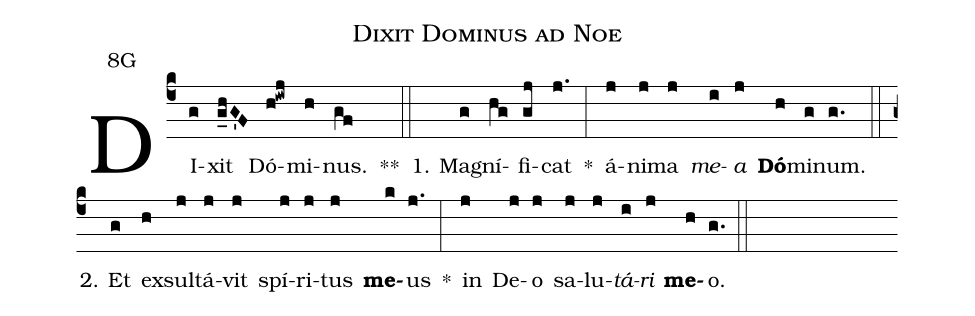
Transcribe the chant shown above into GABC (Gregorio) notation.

name:Dixit Dominus ad Noe;
office-part:Antiphona;
mode:8;
annotation:8G;
%%
(c4) DI(g)xit(g_hG'F) Dó(h!iwj)mi(h)nus.(gf) **(::)
1. Ma(g)gní(hg)fi(gj)cat(j.) *(:) á(j)ni(j)ma(j) <i>me</i>(i)<i>a</i>(j) <b>Dó</b>(h)mi(g)num.(g.) (::)
2. Et(g) ex(h)sul(j)tá(j)vit(j) spí(j)ri(j)tus(j) <b>me</b>(k)us(j.) *(:) in(j) De(j)o(j) sa(j)lu(j)<i>tá</i>(i)<i>ri</i>(j) <b>me</b>(h)o.(g.) (::)
